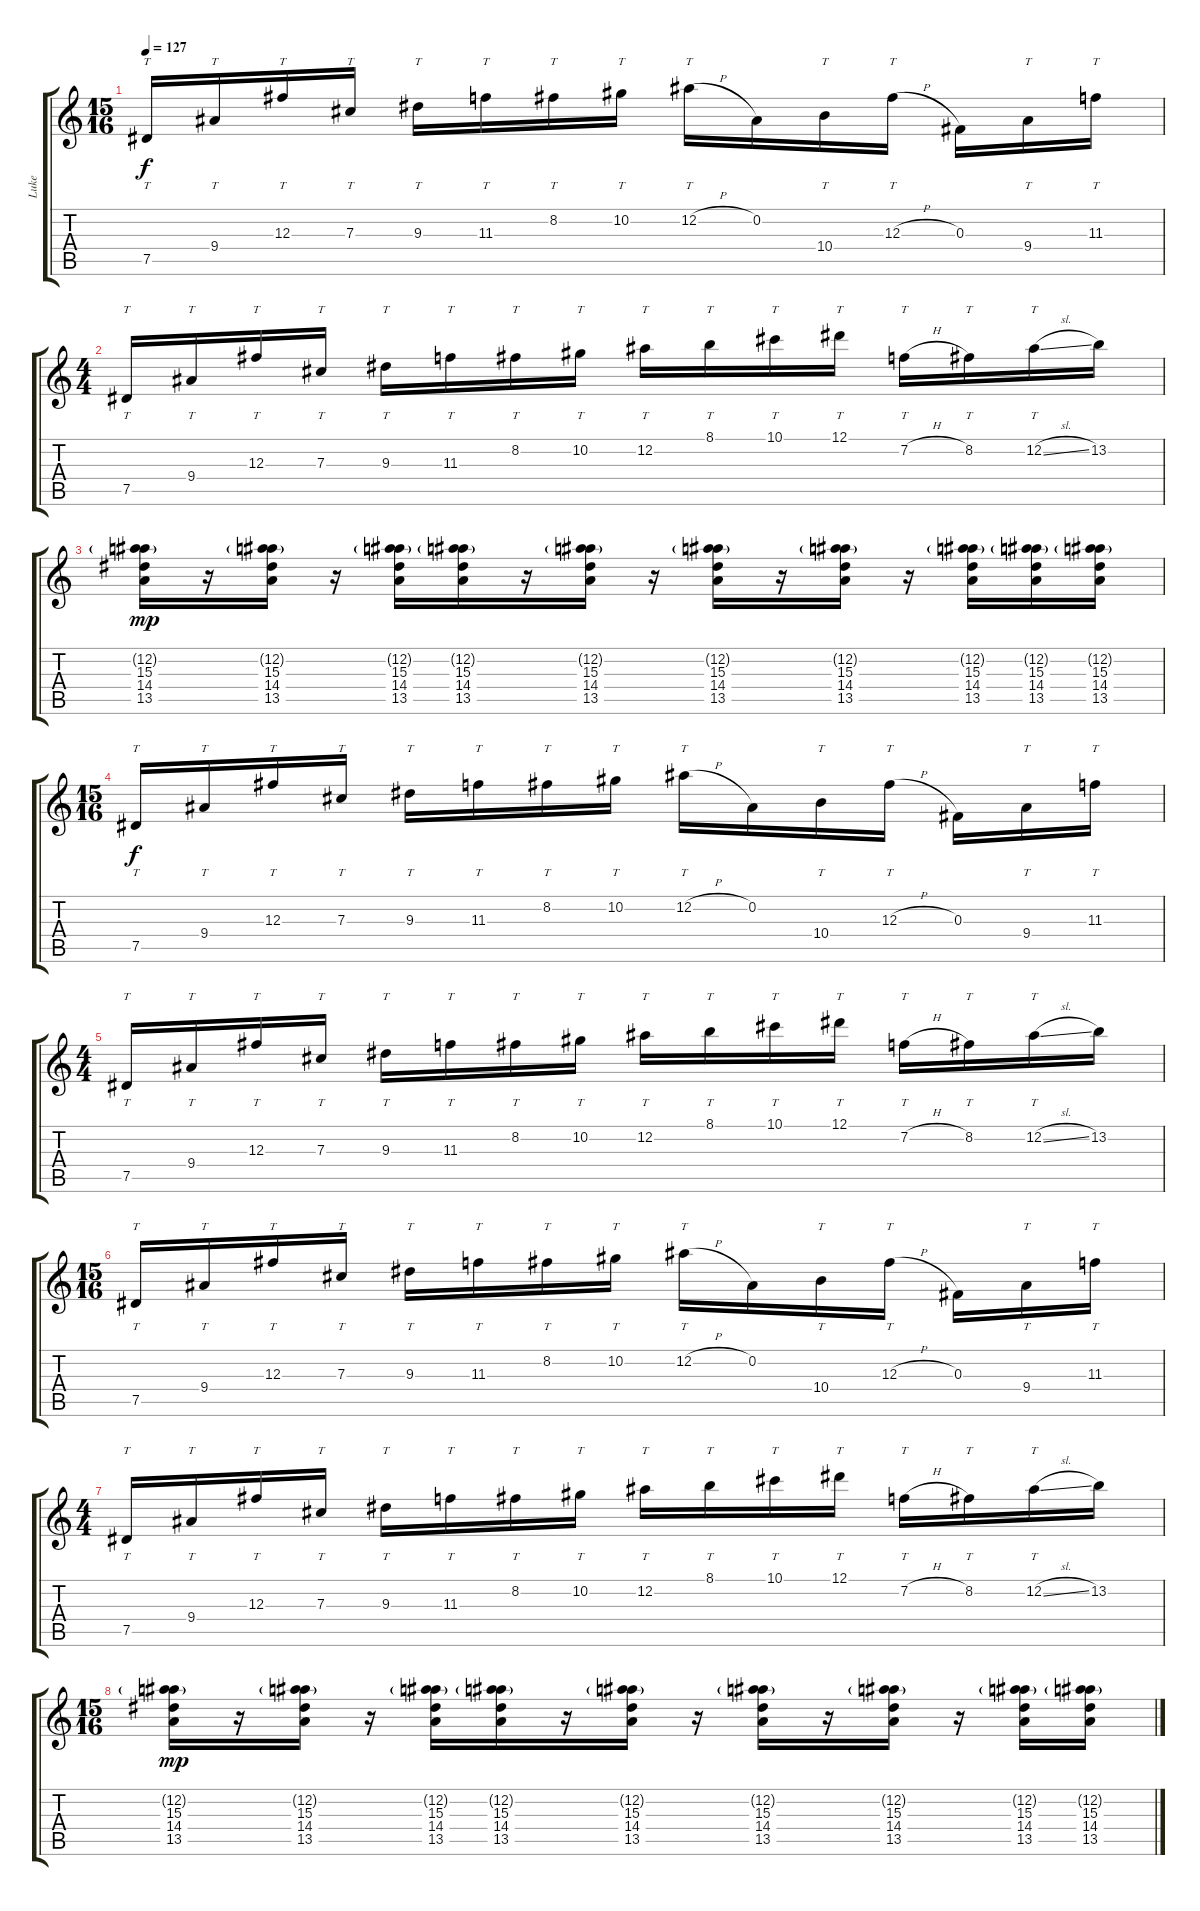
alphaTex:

\track ("Luke" "Luke") {instrument overdrivenguitar}
\staff {score tabs}
\tuning (Eb4 Bb3 Gb3 Db3 Ab2 Eb2) {hide}
\ts (15 16)
\tempo 127
\clef g2
\ks c
7.5.16{tt dy f} 9.4.16{tt} 12.3.16{tt} 7.3.16{tt} 9.3.16{tt} 11.3.16{tt} 8.2.16{tt} 10.2.16{tt} 12.2{h}.16{tt} 0.2.16 10.4.16{tt} 12.3{h}.16{tt} 0.3.16 9.4.16{tt} 11.3.16{tt} |
\ts (4 4)
7.5.16{tt} 9.4.16{tt} 12.3.16{tt} 7.3.16{tt} 9.3.16{tt} 11.3.16{tt} 8.2.16{tt} 10.2.16{tt} 12.2.16{tt} 8.1.16{tt} 10.1.16{tt} 12.1.16{tt} 7.2{h}.16{tt} 8.2.16{tt} 12.2{sl}.16{tt} 13.2.16 |
(12.2{g} 15.3 14.4 13.5).16{dy mp} r.16 (12.2{g} 15.3 14.4 13.5).16 r.16 (12.2{g} 15.3 14.4 13.5).16 (12.2{g} 15.3 14.4 13.5).16 r.16 (12.2{g} 15.3 14.4 13.5).16 r.16 (12.2{g} 15.3 14.4 13.5).16 r.16 (12.2{g} 15.3 14.4 13.5).16 r.16 (12.2{g} 15.3 14.4 13.5).16 (12.2{g} 15.3 14.4 13.5).16 (12.2{g} 15.3 14.4 13.5).16 |
\ts (15 16)
7.5.16{tt dy f} 9.4.16{tt} 12.3.16{tt} 7.3.16{tt} 9.3.16{tt} 11.3.16{tt} 8.2.16{tt} 10.2.16{tt} 12.2{h}.16{tt} 0.2.16 10.4.16{tt} 12.3{h}.16{tt} 0.3.16 9.4.16{tt} 11.3.16{tt} |
\ts (4 4)
7.5.16{tt} 9.4.16{tt} 12.3.16{tt} 7.3.16{tt} 9.3.16{tt} 11.3.16{tt} 8.2.16{tt} 10.2.16{tt} 12.2.16{tt} 8.1.16{tt} 10.1.16{tt} 12.1.16{tt} 7.2{h}.16{tt} 8.2.16{tt} 12.2{sl}.16{tt} 13.2.16 |
\ts (15 16)
7.5.16{tt} 9.4.16{tt} 12.3.16{tt} 7.3.16{tt} 9.3.16{tt} 11.3.16{tt} 8.2.16{tt} 10.2.16{tt} 12.2{h}.16{tt} 0.2.16 10.4.16{tt} 12.3{h}.16{tt} 0.3.16 9.4.16{tt} 11.3.16{tt} |
\ts (4 4)
7.5.16{tt} 9.4.16{tt} 12.3.16{tt} 7.3.16{tt} 9.3.16{tt} 11.3.16{tt} 8.2.16{tt} 10.2.16{tt} 12.2.16{tt} 8.1.16{tt} 10.1.16{tt} 12.1.16{tt} 7.2{h}.16{tt} 8.2.16{tt} 12.2{sl}.16{tt} 13.2.16 |
\ts (15 16)
(12.2{g} 15.3 14.4 13.5).16{dy mp} r.16 (12.2{g} 15.3 14.4 13.5).16 r.16 (12.2{g} 15.3 14.4 13.5).16 (12.2{g} 15.3 14.4 13.5).16 r.16 (12.2{g} 15.3 14.4 13.5).16 r.16 (12.2{g} 15.3 14.4 13.5).16 r.16 (12.2{g} 15.3 14.4 13.5).16 r.16 (12.2{g} 15.3 14.4 13.5).16 (12.2{g} 15.3 14.4 13.5).16
